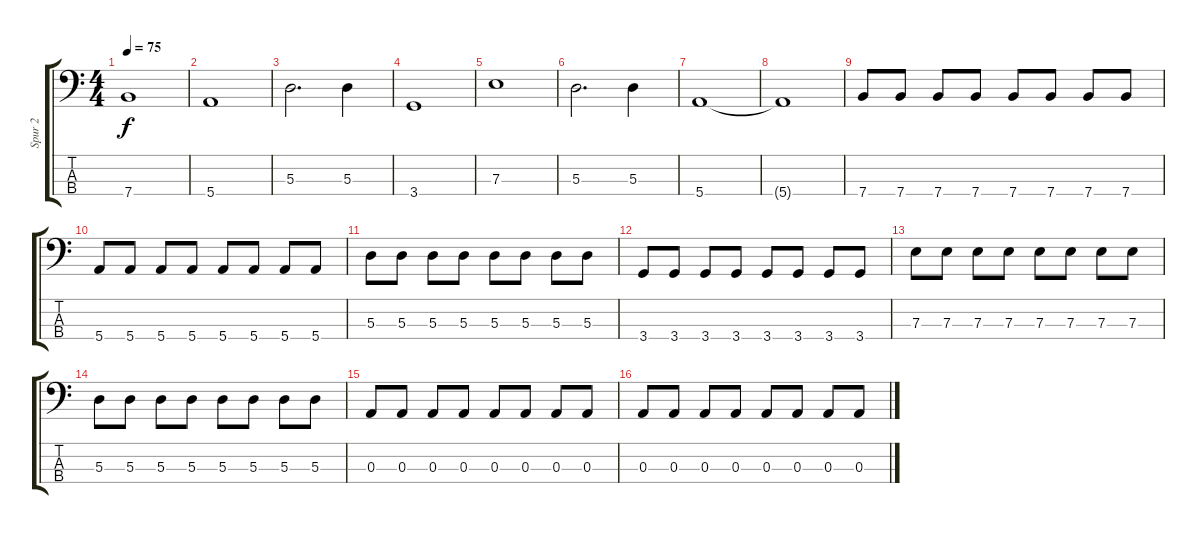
\track ("Spur 2" "Spur 2") {instrument electricbassfinger}
\staff {score tabs}
\tuning (G2 D2 A1 E1) {hide}
\ts (4 4)
\tempo 75
\clef f4
\ks c
7.4.1{dy f} |
5.4.1 |
5.3.2{d} 5.3.4 |
3.4.1 |
7.3.1 |
5.3.2{d} 5.3.4 |
5.4.1 |
5.4{t}.1 |
7.4.8 7.4.8 7.4.8 7.4.8 7.4.8 7.4.8 7.4.8 7.4.8 |
5.4.8 5.4.8 5.4.8 5.4.8 5.4.8 5.4.8 5.4.8 5.4.8 |
5.3.8 5.3.8 5.3.8 5.3.8 5.3.8 5.3.8 5.3.8 5.3.8 |
3.4.8 3.4.8 3.4.8 3.4.8 3.4.8 3.4.8 3.4.8 3.4.8 |
7.3.8 7.3.8 7.3.8 7.3.8 7.3.8 7.3.8 7.3.8 7.3.8 |
5.3.8 5.3.8 5.3.8 5.3.8 5.3.8 5.3.8 5.3.8 5.3.8 |
0.3.8 0.3.8 0.3.8 0.3.8 0.3.8 0.3.8 0.3.8 0.3.8 |
0.3.8 0.3.8 0.3.8 0.3.8 0.3.8 0.3.8 0.3.8 0.3.8
